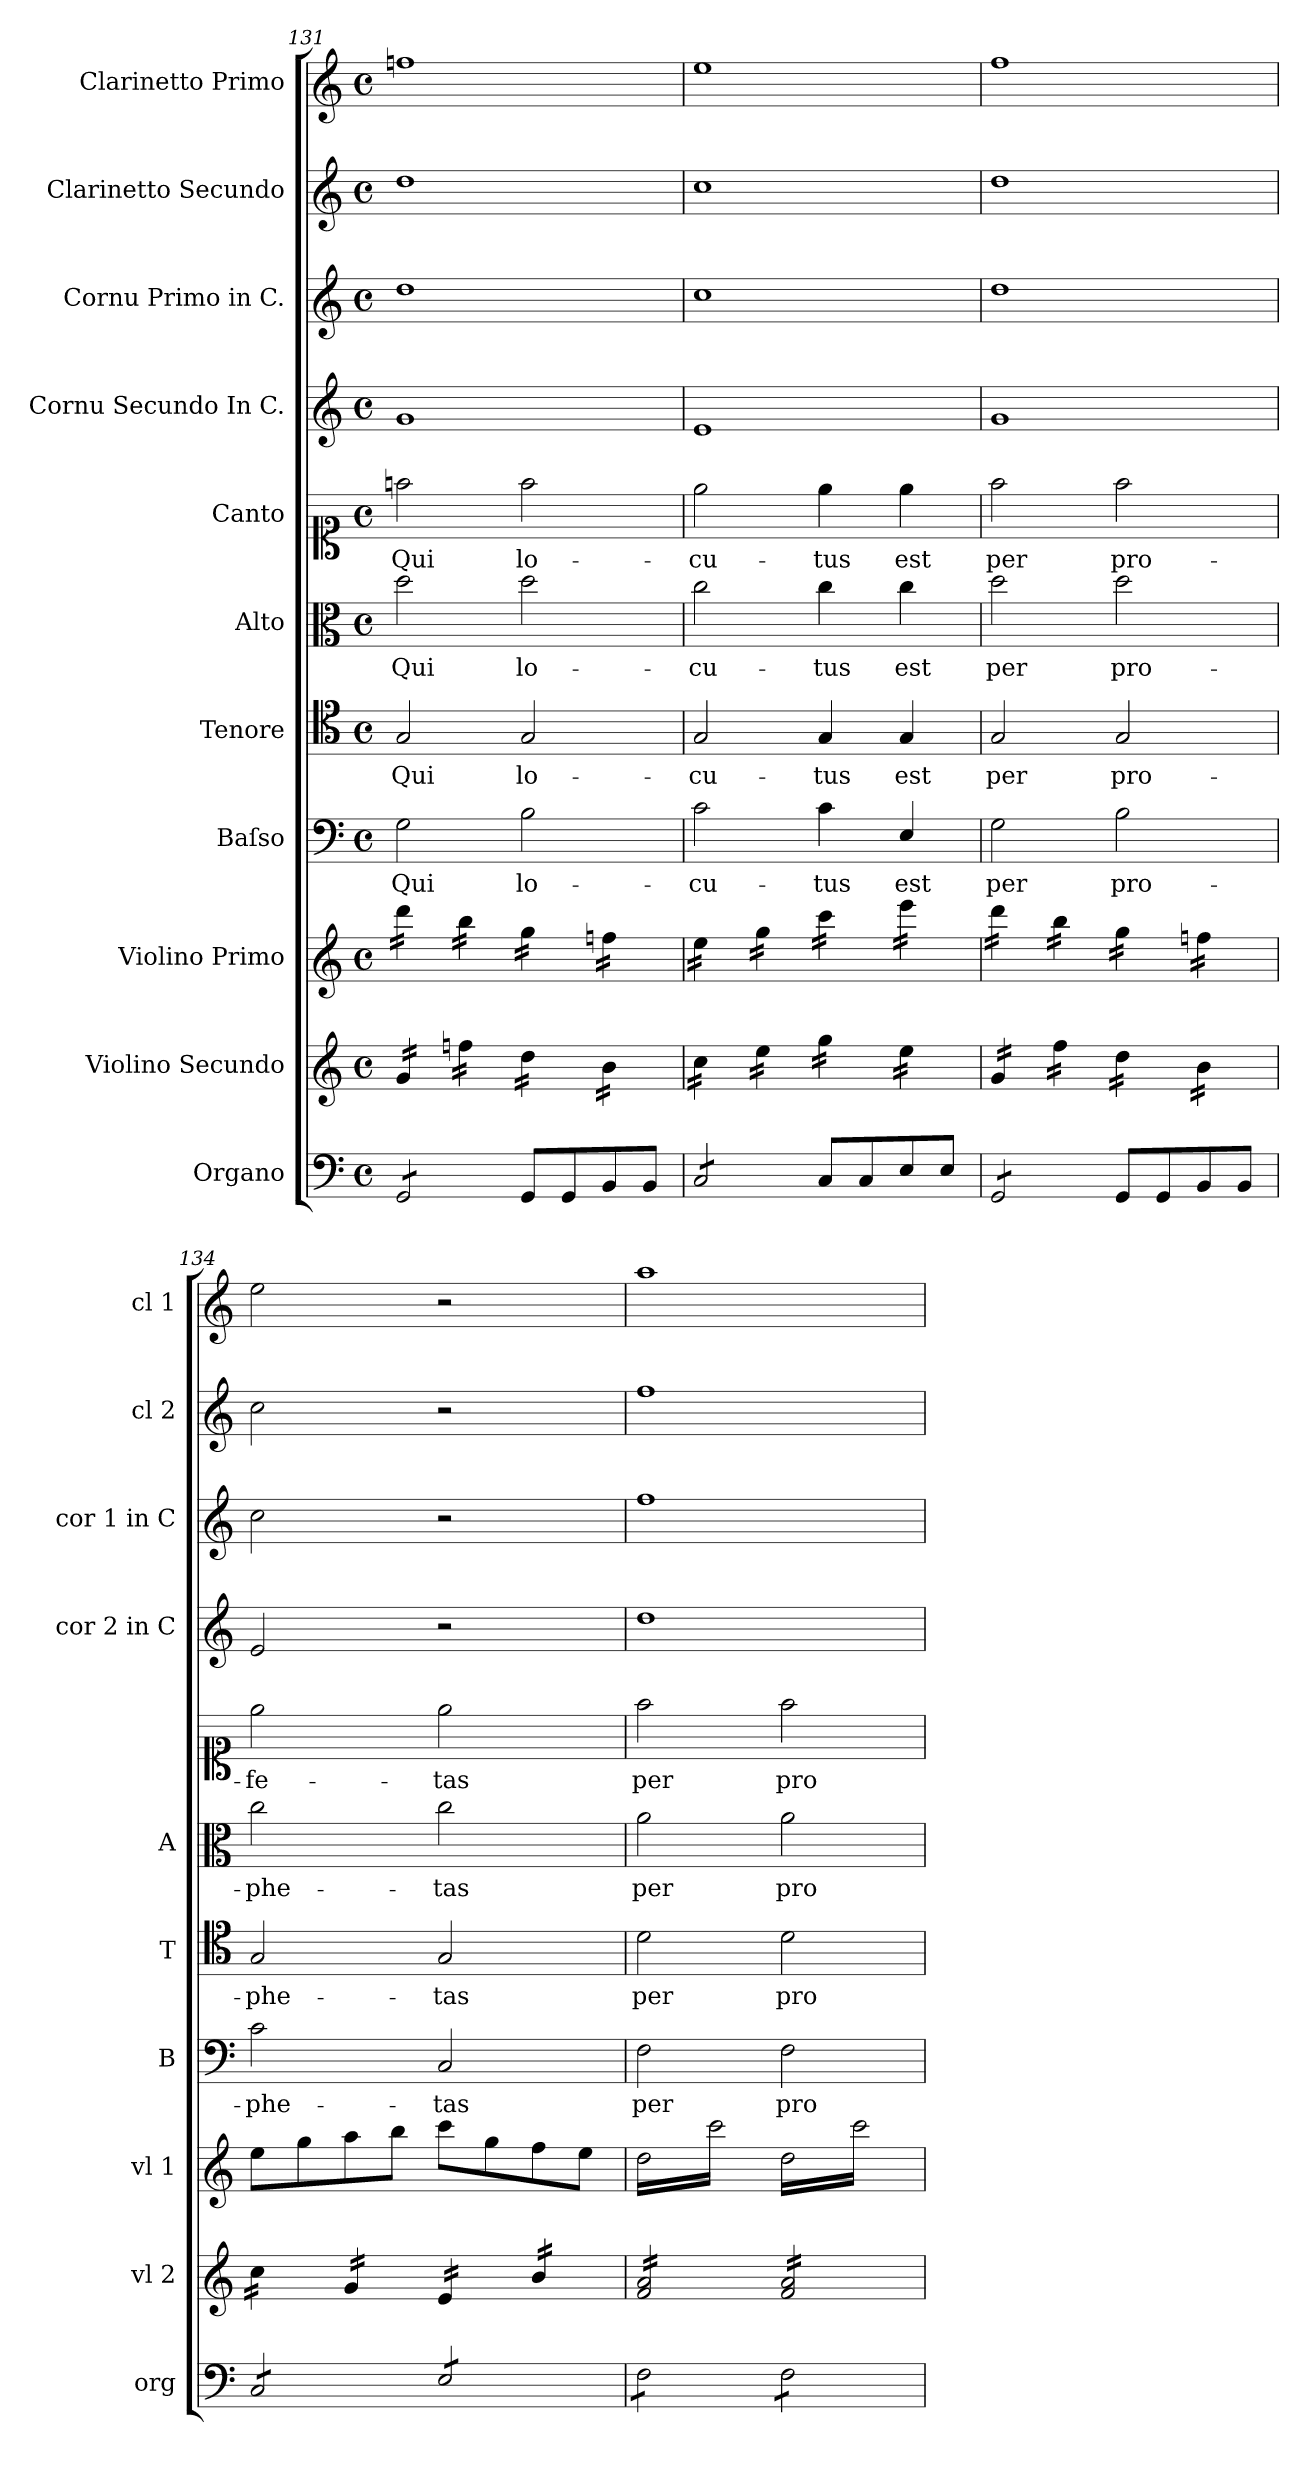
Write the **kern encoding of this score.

**kern	**kern	**kern	**kern	**text	**kern	**text	**kern	**text	**kern	**text	**kern	**kern	**kern	**kern
*part11	*part10	*part9	*part8	*part8	*part7	*part7	*part6	*part6	*part5	*part5	*part4	*part3	*part2	*part1
*staff11	*staff10	*staff9	*staff8	*staff8	*staff7	*staff7	*staff6	*staff6	*staff5	*staff5	*staff4	*staff3	*staff2	*staff1
*I"Organo	*I"Violino Secundo	*I"Violino Primo	*I"Baſso	*	*I"Tenore	*	*I"Alto	*	*I"Canto	*	*I"Cornu Secundo In C.	*I"Cornu Primo in C.	*I"Clarinetto Secundo	*I"Clarinetto Primo
*I'org	*I'vl 2	*I'vl 1	*I'B	*	*I'T	*	*I'A	*	*	*	*I'cor 2 in C	*I'cor 1 in C	*I'cl 2	*I'cl 1
*clefF4	*clefG2	*clefG2	*clefF4	*	*clefC4	*	*clefC3	*	*clefC1	*	*clefG2	*clefG2	*clefG2	*clefG2
*	*	*	*	*	*	*	*	*	*	*	*ITrd8c12	*ITrd8c12	*	*
*k[]	*k[]	*k[]	*k[]	*	*k[]	*	*k[]	*	*k[]	*	*k[]	*k[]	*k[]	*k[]
*C:	*C:	*C:	*C:	*	*C:	*	*C:	*	*C:	*	*C:	*C:	*C:	*C:
*M4/4	*M4/4	*M4/4	*M4/4	*	*M4/4	*	*M4/4	*	*M4/4	*	*M4/4	*M4/4	*M4/4	*M4/4
*met(c)	*met(c)	*met(c)	*met(c)	*	*met(c)	*	*met(c)	*	*met(c)	*	*met(c)	*met(c)	*met(c)	*met(c)
=131	=131	=131	=131	=131	=131	=131	=131	=131	=131	=131	=131	=131	=131	=131
*tremolo	*	*	*	*	*	*	*	*	*	*	*	*	*	*
*	*tremolo	*	*	*	*	*	*	*	*	*	*	*	*	*
*	*	*tremolo	*	*	*	*	*	*	*	*	*	*	*	*
8GG/L	16g/LL	16ddd\LL	2G\	Qui	2G/	Qui	2dd\	Qui	2ffn\	Qui	1G	1d	1dd	1ffn
.	16g/	16ddd\	.	.	.	.	.	.	.	.	.	.	.	.
8GG/	16g/	16ddd\	.	.	.	.	.	.	.	.	.	.	.	.
.	16g/JJ	16ddd\JJ	.	.	.	.	.	.	.	.	.	.	.	.
8GG/	16ffn\LL	16bb\LL	.	.	.	.	.	.	.	.	.	.	.	.
.	16ffn\	16bb\	.	.	.	.	.	.	.	.	.	.	.	.
8GG/J	16ffn\	16bb\	.	.	.	.	.	.	.	.	.	.	.	.
*Xtremolo	*	*	*	*	*	*	*	*	*	*	*	*	*	*
.	16ffn\JJ	16bb\JJ	.	.	.	.	.	.	.	.	.	.	.	.
8GG/L	16dd\LL	16gg\LL	2B\	lo-	2G/	lo-	2dd\	lo-	2ff\	lo-	.	.	.	.
.	16dd\	16gg\	.	.	.	.	.	.	.	.	.	.	.	.
8GG/	16dd\	16gg\	.	.	.	.	.	.	.	.	.	.	.	.
.	16dd\JJ	16gg\JJ	.	.	.	.	.	.	.	.	.	.	.	.
8BB/	16b\LL	16ffn\LL	.	.	.	.	.	.	.	.	.	.	.	.
.	16b\	16ffn\	.	.	.	.	.	.	.	.	.	.	.	.
8BB/J	16b\	16ffn\	.	.	.	.	.	.	.	.	.	.	.	.
.	16b\JJ	16ffn\JJ	.	.	.	.	.	.	.	.	.	.	.	.
=132	=132	=132	=132	=132	=132	=132	=132	=132	=132	=132	=132	=132	=132	=132
*tremolo	*	*	*	*	*	*	*	*	*	*	*	*	*	*
8C/L	16cc\LL	16ee\LL	2c\	-cu-	2G/	-cu-	2cc\	-cu-	2ee\	-cu-	1E	1c	1cc	1ee
.	16cc\	16ee\	.	.	.	.	.	.	.	.	.	.	.	.
8C/	16cc\	16ee\	.	.	.	.	.	.	.	.	.	.	.	.
.	16cc\JJ	16ee\JJ	.	.	.	.	.	.	.	.	.	.	.	.
8C/	16ee\LL	16gg\LL	.	.	.	.	.	.	.	.	.	.	.	.
.	16ee\	16gg\	.	.	.	.	.	.	.	.	.	.	.	.
8C/J	16ee\	16gg\	.	.	.	.	.	.	.	.	.	.	.	.
*Xtremolo	*	*	*	*	*	*	*	*	*	*	*	*	*	*
.	16ee\JJ	16gg\JJ	.	.	.	.	.	.	.	.	.	.	.	.
8C/L	16gg\LL	16ccc\LL	4c\	-tus	4G/	-tus	4cc\	-tus	4ee\	-tus	.	.	.	.
.	16gg\	16ccc\	.	.	.	.	.	.	.	.	.	.	.	.
8C/	16gg\	16ccc\	.	.	.	.	.	.	.	.	.	.	.	.
.	16gg\JJ	16ccc\JJ	.	.	.	.	.	.	.	.	.	.	.	.
8E/	16ee\LL	16eee\LL	4E/	est	4G/	est	4cc\	est	4ee\	est	.	.	.	.
.	16ee\	16eee\	.	.	.	.	.	.	.	.	.	.	.	.
8E/J	16ee\	16eee\	.	.	.	.	.	.	.	.	.	.	.	.
.	16ee\JJ	16eee\JJ	.	.	.	.	.	.	.	.	.	.	.	.
=133	=133	=133	=133	=133	=133	=133	=133	=133	=133	=133	=133	=133	=133	=133
*tremolo	*	*	*	*	*	*	*	*	*	*	*	*	*	*
8GG/L	16g/LL	16ddd\LL	2G\	per	2G/	per	2dd\	per	2ff\	per	1G	1d	1dd	1ff
.	16g/	16ddd\	.	.	.	.	.	.	.	.	.	.	.	.
8GG/	16g/	16ddd\	.	.	.	.	.	.	.	.	.	.	.	.
.	16g/JJ	16ddd\JJ	.	.	.	.	.	.	.	.	.	.	.	.
8GG/	16ff\LL	16bb\LL	.	.	.	.	.	.	.	.	.	.	.	.
.	16ff\	16bb\	.	.	.	.	.	.	.	.	.	.	.	.
8GG/J	16ff\	16bb\	.	.	.	.	.	.	.	.	.	.	.	.
*Xtremolo	*	*	*	*	*	*	*	*	*	*	*	*	*	*
.	16ff\JJ	16bb\JJ	.	.	.	.	.	.	.	.	.	.	.	.
8GG/L	16dd\LL	16gg\LL	2B\	pro-	2G/	pro-	2dd\	pro-	2ff\	pro-	.	.	.	.
.	16dd\	16gg\	.	.	.	.	.	.	.	.	.	.	.	.
8GG/	16dd\	16gg\	.	.	.	.	.	.	.	.	.	.	.	.
.	16dd\JJ	16gg\JJ	.	.	.	.	.	.	.	.	.	.	.	.
8BB/	16b\LL	16ffn\LL	.	.	.	.	.	.	.	.	.	.	.	.
.	16b\	16ffn\	.	.	.	.	.	.	.	.	.	.	.	.
8BB/J	16b\	16ffn\	.	.	.	.	.	.	.	.	.	.	.	.
.	16b\JJ	16ffn\JJ	.	.	.	.	.	.	.	.	.	.	.	.
*	*	*Xtremolo	*	*	*	*	*	*	*	*	*	*	*	*
=134	=134	=134	=134	=134	=134	=134	=134	=134	=134	=134	=134	=134	=134	=134
*tremolo	*	*	*	*	*	*	*	*	*	*	*	*	*	*
8C/L	16cc\LL	8ee\L	2c\	-phe-	2G/	-phe-	2cc\	-phe-	2ee\	-fe-	2E/	2c\	2cc\	2ee\
.	16cc\	.	.	.	.	.	.	.	.	.	.	.	.	.
8C/	16cc\	8gg\	.	.	.	.	.	.	.	.	.	.	.	.
.	16cc\JJ	.	.	.	.	.	.	.	.	.	.	.	.	.
8C/	16g/LL	8aa\	.	.	.	.	.	.	.	.	.	.	.	.
.	16g/	.	.	.	.	.	.	.	.	.	.	.	.	.
8C/J	16g/	8bb\J	.	.	.	.	.	.	.	.	.	.	.	.
.	16g/JJ	.	.	.	.	.	.	.	.	.	.	.	.	.
8E/L	16e/LL	8ccc\L	2C/	-tas	2G/	-tas	2cc\	-tas	2ee\	-tas	2r	2r	2r	2r
.	16e/	.	.	.	.	.	.	.	.	.	.	.	.	.
8E/	16e/	8gg\	.	.	.	.	.	.	.	.	.	.	.	.
.	16e/JJ	.	.	.	.	.	.	.	.	.	.	.	.	.
8E/	16b/LL	8ff\	.	.	.	.	.	.	.	.	.	.	.	.
.	16b/	.	.	.	.	.	.	.	.	.	.	.	.	.
8E/J	16b/	8ee\J	.	.	.	.	.	.	.	.	.	.	.	.
.	16b/JJ	.	.	.	.	.	.	.	.	.	.	.	.	.
=135	=135	=135	=135	=135	=135	=135	=135	=135	=135	=135	=135	=135	=135	=135
*	*	*tremolo	*	*	*	*	*	*	*	*	*	*	*	*
8F\L	16f/ 16a/LL	16dd\LL	2F\	per	2d\	per	2a\	per	2ff\	per	1d	1f	1ff	1aa
.	16f/ 16a/	16ccc\	.	.	.	.	.	.	.	.	.	.	.	.
8F\	16f/ 16a/	16dd\	.	.	.	.	.	.	.	.	.	.	.	.
.	16f/ 16a/	16ccc\	.	.	.	.	.	.	.	.	.	.	.	.
8F\	16f/ 16a/	16dd\	.	.	.	.	.	.	.	.	.	.	.	.
.	16f/ 16a/	16ccc\	.	.	.	.	.	.	.	.	.	.	.	.
8F\J	16f/ 16a/	16dd\	.	.	.	.	.	.	.	.	.	.	.	.
.	16f/ 16a/JJ	16ccc\JJ	.	.	.	.	.	.	.	.	.	.	.	.
8F\L	16f/ 16a/LL	16dd\LL	2F\	pro-	2d\	pro-	2a\	pro-	2ff\	pro-	.	.	.	.
.	16f/ 16a/	16ccc\	.	.	.	.	.	.	.	.	.	.	.	.
8F\	16f/ 16a/	16dd\	.	.	.	.	.	.	.	.	.	.	.	.
.	16f/ 16a/	16ccc\	.	.	.	.	.	.	.	.	.	.	.	.
8F\	16f/ 16a/	16dd\	.	.	.	.	.	.	.	.	.	.	.	.
.	16f/ 16a/	16ccc\	.	.	.	.	.	.	.	.	.	.	.	.
8F\J	16f/ 16a/	16dd\	.	.	.	.	.	.	.	.	.	.	.	.
*Xtremolo	*	*	*	*	*	*	*	*	*	*	*	*	*	*
.	16f/ 16a/JJ	16ccc\JJ	.	.	.	.	.	.	.	.	.	.	.	.
*	*	*Xtremolo	*	*	*	*	*	*	*	*	*	*	*	*
*	*Xtremolo	*	*	*	*	*	*	*	*	*	*	*	*	*
.	.	.	.	.	.	.	.	.	.	.	.	.	.	.
.	.	.	.	.	.	.	.	.	.	.	.	.	.	.
.	.	.	.	.	.	.	.	.	.	.	.	.	.	.
.	.	.	.	.	.	.	.	.	.	.	.	.	.	.
=	=	=	=	=	=	=	=	=	=	=	=	=	=	=
*-	*-	*-	*-	*-	*-	*-	*-	*-	*-	*-	*-	*-	*-	*-
